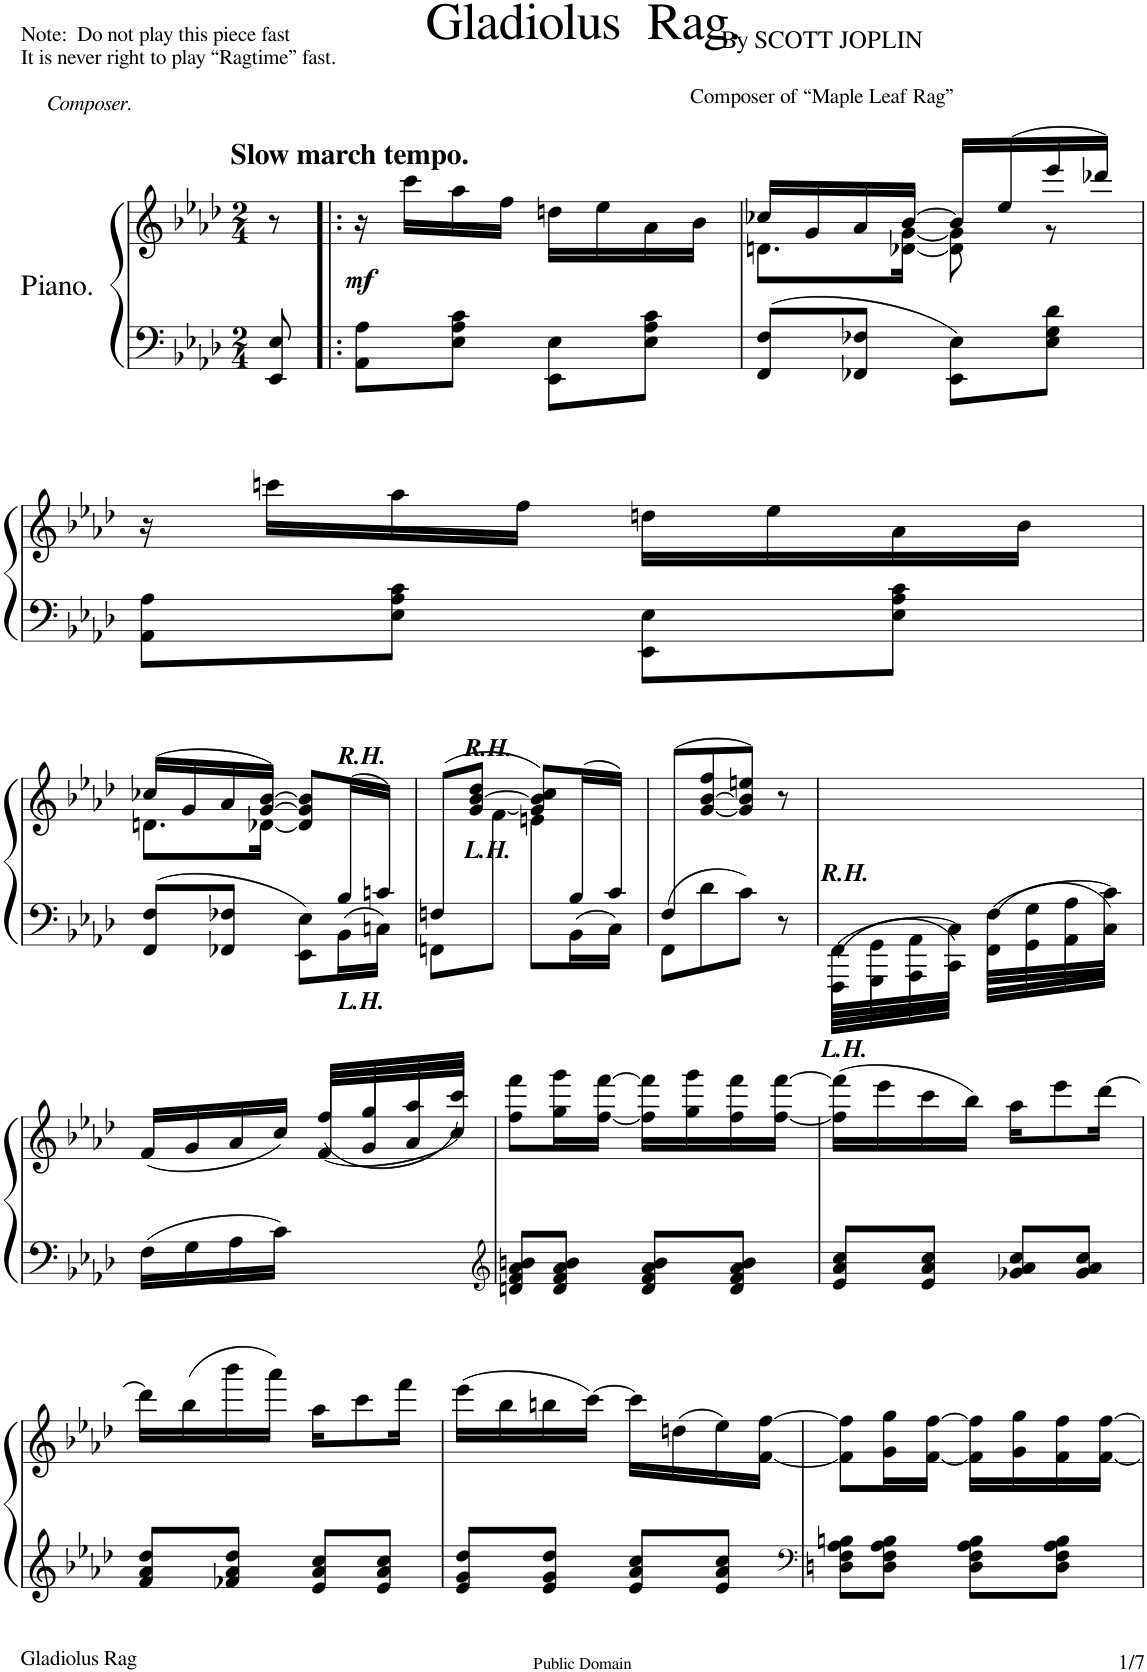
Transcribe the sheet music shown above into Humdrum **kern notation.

**kern	**kern	**dynam
*part1	*part1	*part1
*staff2	*staff1	*staff1/2
*I"Piano.	*	*
*I'Pno	*	*
*clefF4	*clefG2	*
*k[b-e-a-d-]	*k[b-e-a-d-]	*
*A-:	*A-:	*
*M2/4	*M2/4	*
=1	=1	=1
!	!LO:TX:a:B:t=Slow march tempo.	!
8EE-/ 8E-/	8r	.
=2!|:	=2!|:	=2!|:
!	!	!LO:DY:b
8AA-\ 8A-\L	16r	mf
.	16ccc\LL	.
8E-\ 8A-\ 8c\J	16aa-\	.
.	16ff\JJ	.
8EE-\ 8E-\L	16ddn\LL	.
.	16ee-\	.
8E-\ 8A-\ 8c\J	16a-\	.
.	16b-\JJ	.
=3	=3	=3
*	*^	*
8FF/ 8F/L	16cc-X/LL	8.dn\L	.
.	16g/	.	.
8FF-X/ 8F-X/J	16a-/	.	.
.	[16b-/JJ	[16d-X\ [16g\Jk	.
8EE-\ 8E-\L	16b-/LL]	8d-\] 8g\]	.
.	(16ee-/	.	.
8E-\ 8G\ 8d-\J	16eee-/	8r	.
.	16ddd-X/JJ)	.	.
*	*v	*v	*
!!LO:LB:g=z
=4	=4	=4
8AA-\ 8A-\L	16r	.
.	16cccn\LL	.
8E-\ 8A-\ 8c\J	16aa-\	.
.	16ff\JJ	.
8EE-\ 8E-\L	16ddn\LL	.
.	16ee-\	.
8E-\ 8A-\ 8c\J	16a-\	.
.	16b-\JJ	.
!!LO:LB:g=z
=5	=5	=5
*^	*^	*
4.ryy	8FF/ 8F/L	(16cc-X/LL	8.dn\L	.
.	.	16g/	.	.
.	8FF-X/ 8F-X/J	16a-/	.	.
.	.	[16g/ [16b-/JJ)	[16d-X\Jk	.
.	8EE-\ 8E-\L	8d-/] 8g/] 8b-/]L	4ryy	.
!	!	!LO:TX:a:Bi:t=R.H.	!	!
!LO:TX:b:Bi:t=L.H.	!	!	!	!
16B-/L	16BB-\L	8ryy	.	.
16cn/JJ	16Cn\JJ	.	.	.
=6	=6	=6	=6	=6
(8Fn/L	8FFn\L	8ryy	8ryy	.
!	!	!LO:TX:a:Bi:t=R.H.	!	!
!LO:TX:a:Bi:t=L.H.	!	!	!	!
4ryy	4ryy	[8g/ [8b-/ 8dd-/J	8f\J	.
.	.	8g/] 8b-/] 8cc/L)	8en\L	.
16B-/L	16BB-\L	8ryy	8ryy	.
16c/JJ	16C\JJ	.	.	.
*	*	*v	*v	*
=7	=7	=7	=7
(8F/L	8FF\L	8ryy	.
4.ryy	8d-\	[8g/ [8b-/ 8ff/	.
.	8c\J	8g/] 8b-/] 8een/J)	.
.	8r	8r	.
=8	=8	=8	=8
!	!	!LO:TX:b:Bi:t=R.H.	!
!LO:TX:b:Bi:t=L.H.	!	!	!
16FF\LL	16FFF\LL	2ryy	.
16GG\	16GGG\	.	.
16AA-\	16AAA-\	.	.
16C\JJ	16CC\JJ	.	.
16F\LL	16FF\LL	.	.
16G\	16GG\	.	.
16A-\	16AA-\	.	.
16c\JJ	16C\JJ	.	.
*v	*v	*	*
!!LO:LB:g=z
=9	=9	=9
*	*^	*
16F\LL	(16f/LL	4ryy	.
16G\	16g/	.	.
16A-\	16a-/	.	.
16c\JJ	16cc/JJ)	.	.
4ryy	(16ff/LL	(16f/LL	.
.	16gg/	16g/	.
.	16aa-/	16a-/	.
.	16ccc/JJ)	16cc/JJ)	.
*	*v	*v	*
=10	=10	=10
*clefG2	*	*
8dn/ 8f/ 8a-/ 8bn/L	8ff\ 8fff\L	.
8d/ 8f/ 8a-/ 8b/J	16gg\ 16ggg\L	.
.	[16ff\ [16fff\JJ	.
8d/ 8f/ 8a-/ 8b/L	16ff\] 16fff\]LL	.
.	16gg\ 16ggg\	.
8d/ 8f/ 8a-/ 8b/J	16ff\ 16fff\	.
.	[16ff\ [16fff\JJ	.
=11	=11	=11
8e-/ 8a-/ 8cc/L	(16ff\] 16fff\]LL	.
.	16eee-\	.
8e-/ 8a-/ 8cc/J	16ccc\	.
.	16bb-\JJ)	.
8g-X/ 8a-/ 8cc/L	16aa-\KL	.
.	8eee-\	.
8g-/ 8a-/ 8cc/J	.	.
.	[16ddd-\Jk	.
!!LO:LB:g=z
=12	=12	=12
8f/ 8a-/ 8dd-/L	16ddd-\LL]	.
.	(16bb-\	.
8f-X/ 8a-/ 8dd-/J	16bbb-\	.
.	16aaa-\JJ)	.
8e-/ 8a-/ 8cc/L	16aa-\KL	.
.	8ccc\	.
8e-/ 8a-/ 8cc/J	.	.
.	16fff\Jk	.
=13	=13	=13
8e-/ 8g/ 8dd-/L	(16eee-\LL	.
.	16bb-\	.
8e-/ 8g/ 8dd-/J	16bbn\	.
.	[16ccc\JJ)	.
8e-/ 8a-/ 8cc/L	16ccc\LL]	.
.	(16ddn\	.
8e-/ 8a-/ 8cc/J	16ee-\)	.
.	[16f\ [16ff\JJ	.
=14	=14	=14
*clefF4	*	*
8Dn\ 8F\ 8A-\ 8Bn\L	8f\] 8ff\]L	.
8D\ 8F\ 8A-\ 8B\J	16g\ 16gg\L	.
.	[16f\ [16ff\JJ	.
8D\ 8F\ 8A-\ 8B\L	16f\] 16ff\]LL	.
.	16g\ 16gg\	.
8D\ 8F\ 8A-\ 8B\J	16f\ 16ff\	.
.	[16f\ [16ff\JJ	.
=	=	=
*-	*-	*-
